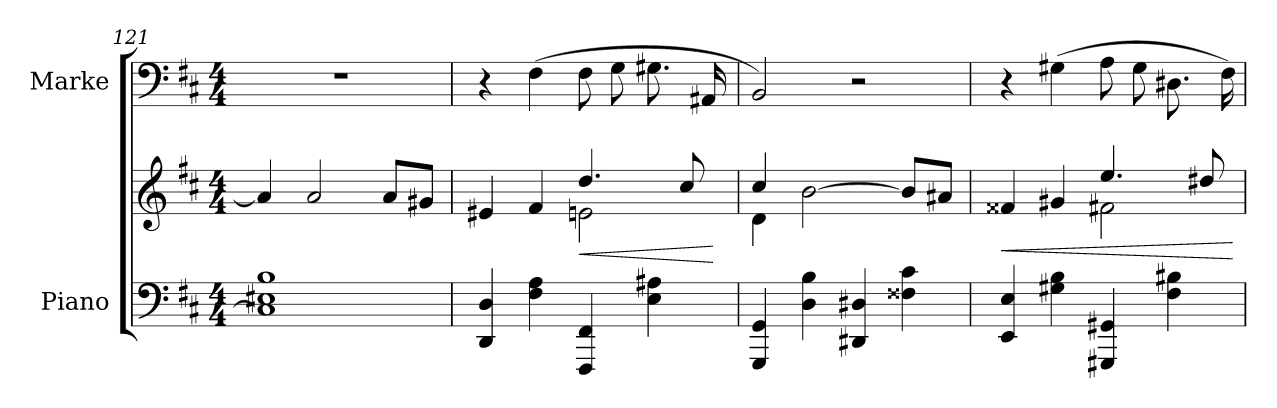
**kern	**kern	**dynam	**kern
*part2	*part2	*part2	*part1
*staff3	*staff2	*staff2/3	*staff1
*I"Piano	*	*	*I"Marke
*I'Pno.	*	*	*
*clefF4	*clefG2	*	*clefF4
*k[f#c#]	*k[f#c#]	*	*k[f#c#]
*M4/4	*M4/4	*	*M4/4
=121	=121	=121	=121
1C#] 1E#X 1B	4a/]	.	1r
.	2a/	.	.
.	8a/L	.	.
.	8g#X/J	.	.
=122	=122	=122	=122
*	*^	*	*
4DD/ 4D/	4e#X/	2ryy	.	4r
4F#\ 4A\	4f#/	.	.	(>4F#\
!	!	!	!LO:HP:b	!
4FFF#/ 4FF#/	4.dd/	2en\	<	8F#\
.	.	.	.	8G\
4E\ 4A#X\	.	.	.	8.G#X\
.	8cc#/	.	.	.
.	.	.	.	16AA#X/
*	*v	*v	*	*
.	.	[	.
=123	=123	=123	=123
*	*^	*	*
4GGG/ 4GG/	4cc#/	4d\	.	2BB/)
4D\ 4B\	[2b\	2.ryy	.	.
4DD#X/ 4D#X/	.	.	.	2r
4F##X\ 4c#\	8b/L]	.	.	.
.	8a#X/J	.	.	.
!!LO:LB:g=z
=124	=124	=124	=124	=124
!	!	!	!LO:HP:b	!
4EE/ 4E/	4f##X/	2ryy	<	4r
4G#X\ 4B\	4g#X/	.	.	(>4G#X\
4GGG#X/ 4GG#X/	4.ee/	2f#X\	.	8A\
.	.	.	.	8G#\
4F#\ 4B#X\	.	.	.	8.D#X\
.	8dd#X/	.	.	.
.	.	.	.	16F#\)
*	*v	*v	*	*
.	.	[	.
=	=	=	=
*-	*-	*-	*-
